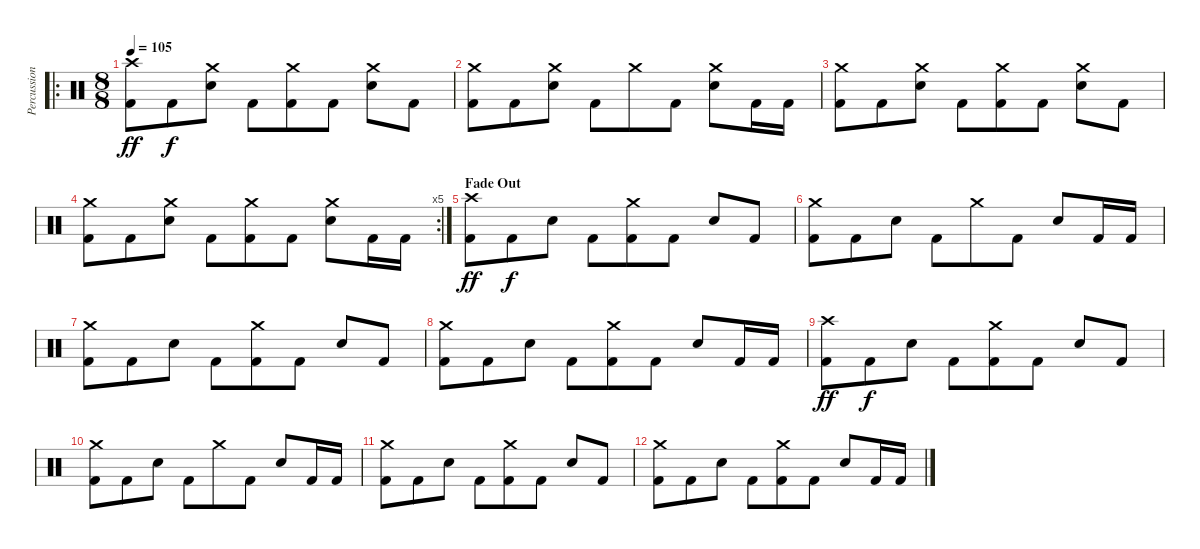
\track ("Percussion" "Percussion") {instrument percussion}
\staff {score}
\articulation defaults
\ro
\ts (8 8)
\tempo 105
\clef neutral
\ks c
("Crash high (hit)" "Kick (hit) 2").8{dy ff} "Kick (hit) 2".8{dy f} ("Crash medium (hit)" "Snare (hit) 2").8 "Kick (hit) 2".8 ("Crash medium (hit)" "Kick (hit) 2").8 "Kick (hit) 2".8 ("Crash medium (hit)" "Snare (hit) 2").8 "Kick (hit) 2".8 |
("Crash medium (hit)" "Kick (hit) 2").8 "Kick (hit) 2".8 ("Crash medium (hit)" "Snare (hit) 2").8 "Kick (hit) 2".8 "Crash medium (hit)".8 "Kick (hit) 2".8 ("Crash medium (hit)" "Snare (hit) 2").8 "Kick (hit) 2".16 "Kick (hit) 2".16 |
("Crash medium (hit)" "Kick (hit) 2").8 "Kick (hit) 2".8 ("Crash medium (hit)" "Snare (hit) 2").8 "Kick (hit) 2".8 ("Crash medium (hit)" "Kick (hit) 2").8 "Kick (hit) 2".8 ("Crash medium (hit)" "Snare (hit) 2").8 "Kick (hit) 2".8 |
\rc 5
("Crash medium (hit)" "Kick (hit) 2").8 "Kick (hit) 2".8 ("Crash medium (hit)" "Snare (hit) 2").8 "Kick (hit) 2".8 ("Crash medium (hit)" "Kick (hit) 2").8 "Kick (hit) 2".8 ("Crash medium (hit)" "Snare (hit) 2").8 "Kick (hit) 2".16 "Kick (hit) 2".16 |
\section ("" "Fade Out")
("Crash high (hit)" "Kick (hit) 2").8{dy ff volume 12} "Kick (hit) 2".8{dy f} "Snare (hit) 2".8 "Kick (hit) 2".8 ("Crash medium (hit)" "Kick (hit) 2").8 "Kick (hit) 2".8 "Snare (hit) 2".8 "Kick (hit) 2".8 |
("Crash medium (hit)" "Kick (hit) 2").8{volume 11} "Kick (hit) 2".8 "Snare (hit) 2".8 "Kick (hit) 2".8 "Crash medium (hit)".8 "Kick (hit) 2".8 "Snare (hit) 2".8 "Kick (hit) 2".16 "Kick (hit) 2".16 |
("Crash medium (hit)" "Kick (hit) 2").8{volume 10} "Kick (hit) 2".8 "Snare (hit) 2".8 "Kick (hit) 2".8 ("Crash medium (hit)" "Kick (hit) 2").8 "Kick (hit) 2".8 "Snare (hit) 2".8 "Kick (hit) 2".8 |
("Crash medium (hit)" "Kick (hit) 2").8{volume 9} "Kick (hit) 2".8 "Snare (hit) 2".8 "Kick (hit) 2".8 ("Crash medium (hit)" "Kick (hit) 2").8 "Kick (hit) 2".8 "Snare (hit) 2".8 "Kick (hit) 2".16 "Kick (hit) 2".16 |
("Crash high (hit)" "Kick (hit) 2").8{dy ff volume 8} "Kick (hit) 2".8{dy f} "Snare (hit) 2".8 "Kick (hit) 2".8 ("Crash medium (hit)" "Kick (hit) 2").8 "Kick (hit) 2".8 "Snare (hit) 2".8 "Kick (hit) 2".8 |
("Crash medium (hit)" "Kick (hit) 2").8{volume 7} "Kick (hit) 2".8 "Snare (hit) 2".8 "Kick (hit) 2".8 "Crash medium (hit)".8 "Kick (hit) 2".8 "Snare (hit) 2".8 "Kick (hit) 2".16 "Kick (hit) 2".16 |
("Crash medium (hit)" "Kick (hit) 2").8{volume 6} "Kick (hit) 2".8 "Snare (hit) 2".8 "Kick (hit) 2".8 ("Crash medium (hit)" "Kick (hit) 2").8 "Kick (hit) 2".8 "Snare (hit) 2".8 "Kick (hit) 2".8 |
("Crash medium (hit)" "Kick (hit) 2").8{volume 5} "Kick (hit) 2".8 "Snare (hit) 2".8 "Kick (hit) 2".8 ("Crash medium (hit)" "Kick (hit) 2").8{volume 3} "Kick (hit) 2".8 "Snare (hit) 2".8 "Kick (hit) 2".16 "Kick (hit) 2".16
